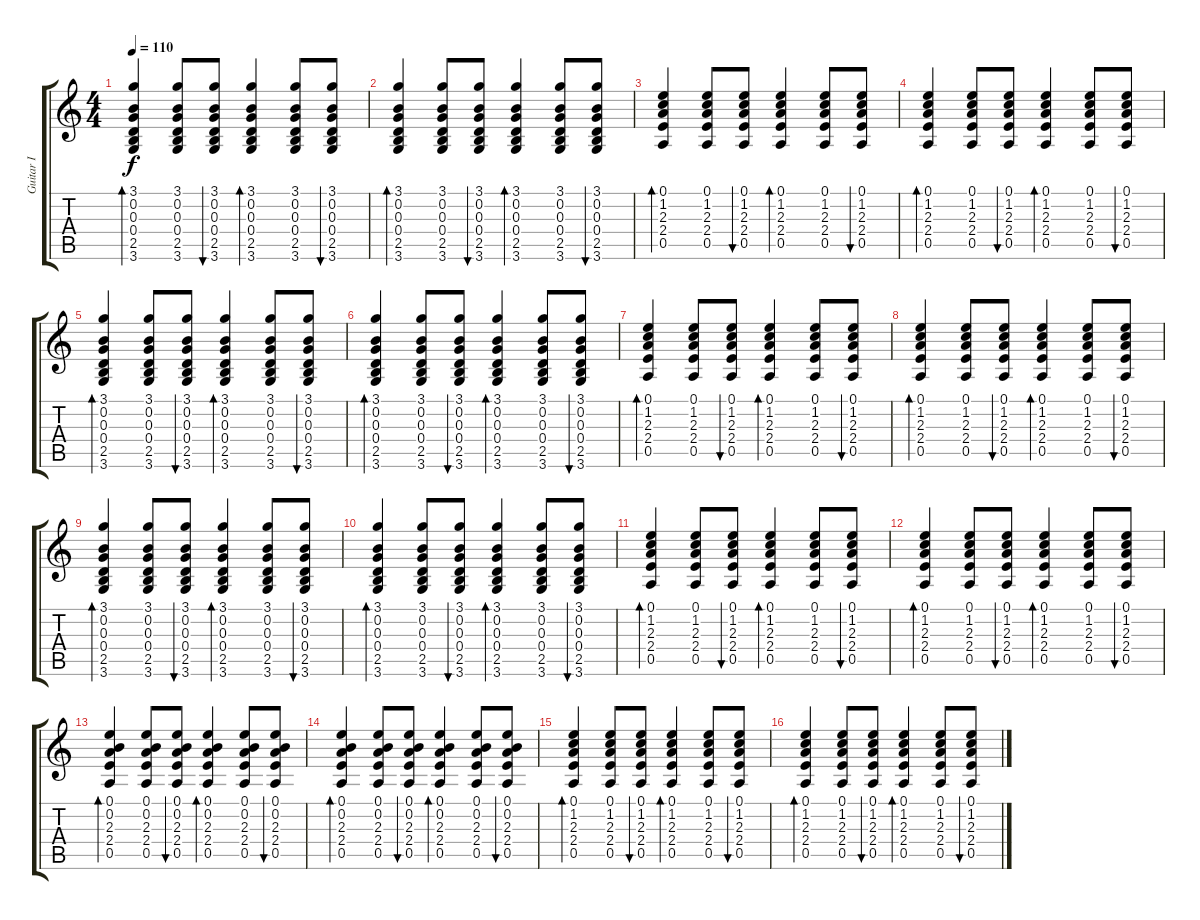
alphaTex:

\track ("Guitar I" "Guitar I") {instrument electricguitarclean}
\staff {score tabs}
\tuning (E4 B3 G3 D3 A2 E2) {hide}
\ts (4 4)
\tempo 110
\clef g2
\ks c
(3.1 0.2 0.3 0.4 2.5 3.6).4{bd 30 dy f} (3.1 0.2 0.3 0.4 2.5 3.6).8 (3.1 0.2 0.3 0.4 2.5 3.6).8{bu 60} (3.1 0.2 0.3 0.4 2.5 3.6).4{bd 30} (3.1 0.2 0.3 0.4 2.5 3.6).8 (3.1 0.2 0.3 0.4 2.5 3.6).8{bu 60} |
(3.1 0.2 0.3 0.4 2.5 3.6).4{bd 30} (3.1 0.2 0.3 0.4 2.5 3.6).8 (3.1 0.2 0.3 0.4 2.5 3.6).8{bu 60} (3.1 0.2 0.3 0.4 2.5 3.6).4{bd 30} (3.1 0.2 0.3 0.4 2.5 3.6).8 (3.1 0.2 0.3 0.4 2.5 3.6).8{bu 60} |
(0.1 1.2 2.3 2.4 0.5).4{bd 30} (0.1 1.2 2.3 2.4 0.5).8 (0.1 1.2 2.3 2.4 0.5).8{bu 60} (0.1 1.2 2.3 2.4 0.5).4{bd 30} (0.1 1.2 2.3 2.4 0.5).8 (0.1 1.2 2.3 2.4 0.5).8{bu 60} |
(0.1 1.2 2.3 2.4 0.5).4{bd 30} (0.1 1.2 2.3 2.4 0.5).8 (0.1 1.2 2.3 2.4 0.5).8{bu 60} (0.1 1.2 2.3 2.4 0.5).4{bd 30} (0.1 1.2 2.3 2.4 0.5).8 (0.1 1.2 2.3 2.4 0.5).8{bu 60} |
(3.1 0.2 0.3 0.4 2.5 3.6).4{bd 30} (3.1 0.2 0.3 0.4 2.5 3.6).8 (3.1 0.2 0.3 0.4 2.5 3.6).8{bu 60} (3.1 0.2 0.3 0.4 2.5 3.6).4{bd 30} (3.1 0.2 0.3 0.4 2.5 3.6).8 (3.1 0.2 0.3 0.4 2.5 3.6).8{bu 60} |
(3.1 0.2 0.3 0.4 2.5 3.6).4{bd 30} (3.1 0.2 0.3 0.4 2.5 3.6).8 (3.1 0.2 0.3 0.4 2.5 3.6).8{bu 60} (3.1 0.2 0.3 0.4 2.5 3.6).4{bd 30} (3.1 0.2 0.3 0.4 2.5 3.6).8 (3.1 0.2 0.3 0.4 2.5 3.6).8{bu 60} |
(0.1 1.2 2.3 2.4 0.5).4{bd 30} (0.1 1.2 2.3 2.4 0.5).8 (0.1 1.2 2.3 2.4 0.5).8{bu 60} (0.1 1.2 2.3 2.4 0.5).4{bd 30} (0.1 1.2 2.3 2.4 0.5).8 (0.1 1.2 2.3 2.4 0.5).8{bu 60} |
(0.1 1.2 2.3 2.4 0.5).4{bd 30} (0.1 1.2 2.3 2.4 0.5).8 (0.1 1.2 2.3 2.4 0.5).8{bu 60} (0.1 1.2 2.3 2.4 0.5).4{bd 30} (0.1 1.2 2.3 2.4 0.5).8 (0.1 1.2 2.3 2.4 0.5).8{bu 60} |
(3.1 0.2 0.3 0.4 2.5 3.6).4{bd 30} (3.1 0.2 0.3 0.4 2.5 3.6).8 (3.1 0.2 0.3 0.4 2.5 3.6).8{bu 60} (3.1 0.2 0.3 0.4 2.5 3.6).4{bd 30} (3.1 0.2 0.3 0.4 2.5 3.6).8 (3.1 0.2 0.3 0.4 2.5 3.6).8{bu 60} |
(3.1 0.2 0.3 0.4 2.5 3.6).4{bd 30} (3.1 0.2 0.3 0.4 2.5 3.6).8 (3.1 0.2 0.3 0.4 2.5 3.6).8{bu 60} (3.1 0.2 0.3 0.4 2.5 3.6).4{bd 30} (3.1 0.2 0.3 0.4 2.5 3.6).8 (3.1 0.2 0.3 0.4 2.5 3.6).8{bu 60} |
(0.1 1.2 2.3 2.4 0.5).4{bd 30} (0.1 1.2 2.3 2.4 0.5).8 (0.1 1.2 2.3 2.4 0.5).8{bu 60} (0.1 1.2 2.3 2.4 0.5).4{bd 30} (0.1 1.2 2.3 2.4 0.5).8 (0.1 1.2 2.3 2.4 0.5).8{bu 60} |
(0.1 1.2 2.3 2.4 0.5).4{bd 30} (0.1 1.2 2.3 2.4 0.5).8 (0.1 1.2 2.3 2.4 0.5).8{bu 60} (0.1 1.2 2.3 2.4 0.5).4{bd 30} (0.1 1.2 2.3 2.4 0.5).8 (0.1 1.2 2.3 2.4 0.5).8{bu 60} |
(0.1 0.2 2.3 2.4 0.5).4{bd 30} (0.1 0.2 2.3 2.4 0.5).8 (0.1 0.2 2.3 2.4 0.5).8{bu 60} (0.1 0.2 2.3 2.4 0.5).4{bd 30} (0.1 0.2 2.3 2.4 0.5).8 (0.1 0.2 2.3 2.4 0.5).8{bu 60} |
(0.1 0.2 2.3 2.4 0.5).4{bd 30} (0.1 0.2 2.3 2.4 0.5).8 (0.1 0.2 2.3 2.4 0.5).8{bu 60} (0.1 0.2 2.3 2.4 0.5).4{bd 30} (0.1 0.2 2.3 2.4 0.5).8 (0.1 0.2 2.3 2.4 0.5).8{bu 60} |
(0.1 1.2 2.3 2.4 0.5).4{bd 30} (0.1 1.2 2.3 2.4 0.5).8 (0.1 1.2 2.3 2.4 0.5).8{bu 60} (0.1 1.2 2.3 2.4 0.5).4{bd 30} (0.1 1.2 2.3 2.4 0.5).8 (0.1 1.2 2.3 2.4 0.5).8{bu 60} |
(0.1 1.2 2.3 2.4 0.5).4{bd 30} (0.1 1.2 2.3 2.4 0.5).8 (0.1 1.2 2.3 2.4 0.5).8{bu 60} (0.1 1.2 2.3 2.4 0.5).4{bd 30} (0.1 1.2 2.3 2.4 0.5).8 (0.1 1.2 2.3 2.4 0.5).8{bu 60}
